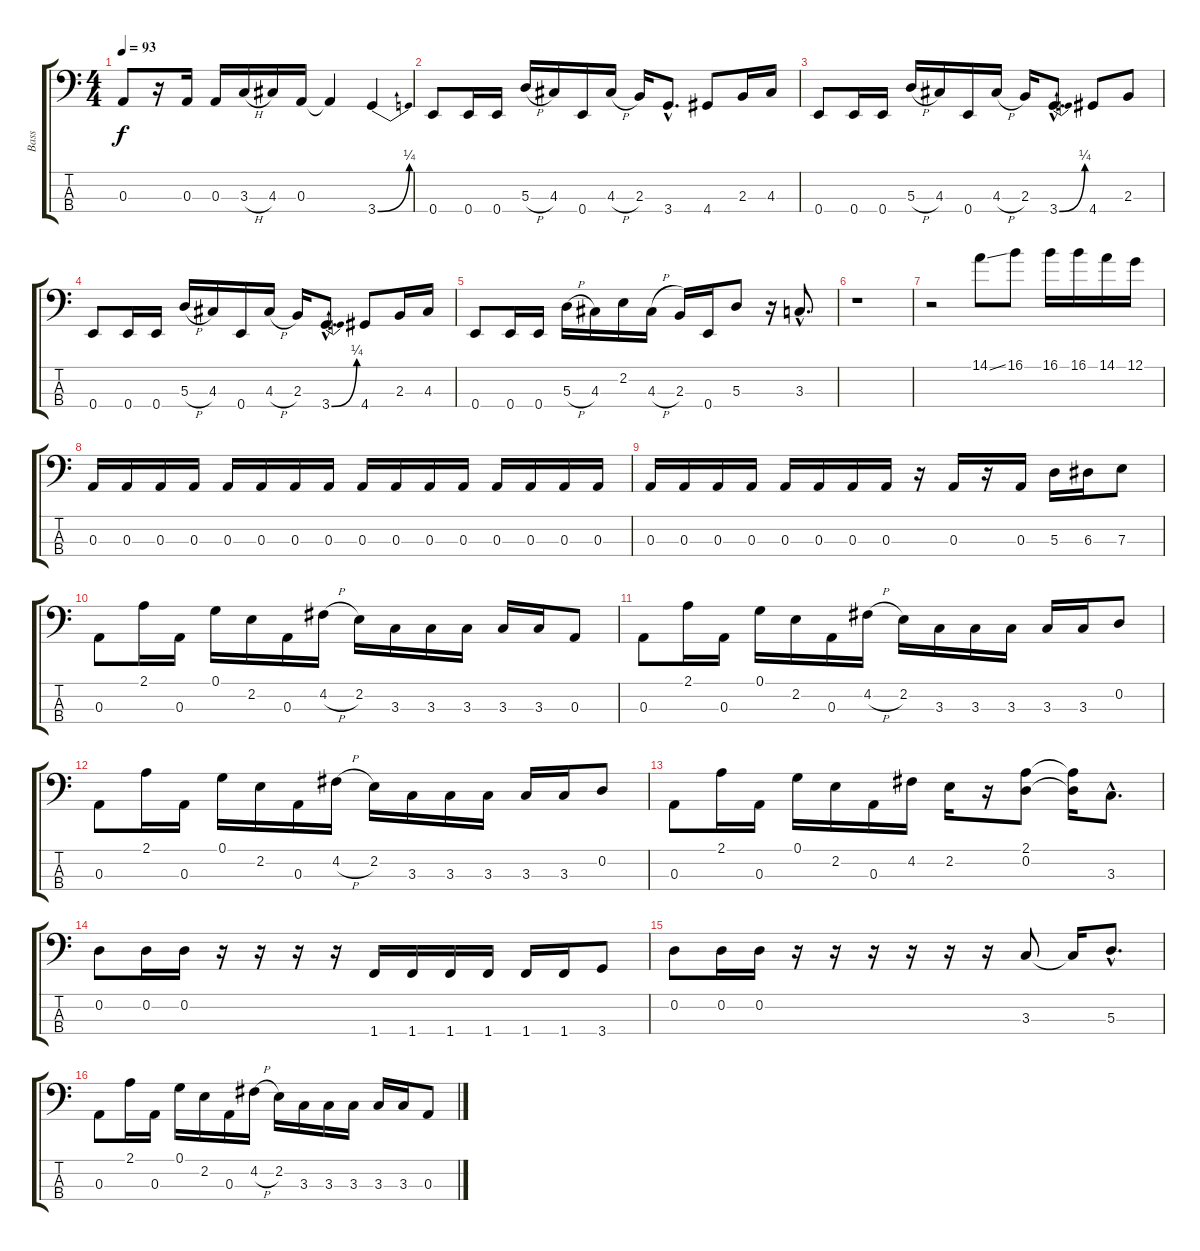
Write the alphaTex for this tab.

\track ("Bass" "Bass") {instrument electricbassfinger}
\staff {score tabs}
\tuning (G2 D2 A1 E1) {hide}
\ts (4 4)
\tempo 93
\clef f4
\ks c
0.3.8{dy f} r.16 0.3.16 0.3.16 3.3{h}.16 4.3.16 0.3.16 0.3{t}.4 3.4{be (bend 0 0 60 1)}.4 |
0.4.8 0.4.16 0.4.16 5.3{h}.16 4.3.16 0.4.16 4.3{h}.16 2.3.16 3.4{hac}.8{d} 4.4.8 2.3.16 4.3.16 |
0.4.8 0.4.16 0.4.16 5.3{h}.16 4.3.16 0.4.16 4.3{h}.16 2.3.16 3.4{be (bend 0 0 60 1) hac}.8{d} 4.4.8 2.3.8 |
0.4.8 0.4.16 0.4.16 5.3{h}.16 4.3.16 0.4.16 4.3{h}.16 2.3.16 3.4{be (bend 0 0 60 1) hac}.8{d} 4.4.8 2.3.16 4.3.16 |
0.4.8 0.4.16 0.4.16 5.3{h}.16 4.3.16 2.2.16 4.3{h}.16 2.3.16 0.4.16 5.3.8 r.16 3.3{hac}.8{d} |
r.1 |
r.2 14.1{ss}.8 16.1.8 16.1.16 16.1.16 14.1.16 12.1.16 |
0.3.16 0.3.16 0.3.16 0.3.16 0.3.16 0.3.16 0.3.16 0.3.16 0.3.16 0.3.16 0.3.16 0.3.16 0.3.16 0.3.16 0.3.16 0.3.16 |
0.3.16 0.3.16 0.3.16 0.3.16 0.3.16 0.3.16 0.3.16 0.3.16 r.16 0.3.16 r.16 0.3.16 5.3.16 6.3.16 7.3.8 |
0.3.8 2.1.16 0.3.16 0.1.16 2.2.16 0.3.16 4.2{h}.16 2.2.16 3.3.16 3.3.16 3.3.16 3.3.16 3.3.16 0.3.8 |
0.3.8 2.1.16 0.3.16 0.1.16 2.2.16 0.3.16 4.2{h}.16 2.2.16 3.3.16 3.3.16 3.3.16 3.3.16 3.3.16 0.2.8 |
0.3.8 2.1.16 0.3.16 0.1.16 2.2.16 0.3.16 4.2{h}.16 2.2.16 3.3.16 3.3.16 3.3.16 3.3.16 3.3.16 0.2.8 |
0.3.8 2.1.16 0.3.16 0.1.16 2.2.16 0.3.16 4.2.16 2.2.16 r.16 (2.1 0.2).8 (2.1{t} 0.2{t}).16 3.3{hac}.8{d} |
0.2.8 0.2.16 0.2.16 r.16 r.16 r.16 r.16 1.4.16 1.4.16 1.4.16 1.4.16 1.4.16 1.4.16 3.4.8 |
0.2.8 0.2.16 0.2.16 r.16 r.16 r.16 r.16 r.16 r.16 3.3.8 3.3{t}.16 5.3{hac}.8{d} |
0.3.8 2.1.16 0.3.16 0.1.16 2.2.16 0.3.16 4.2{h}.16 2.2.16 3.3.16 3.3.16 3.3.16 3.3.16 3.3.16 0.3.8
